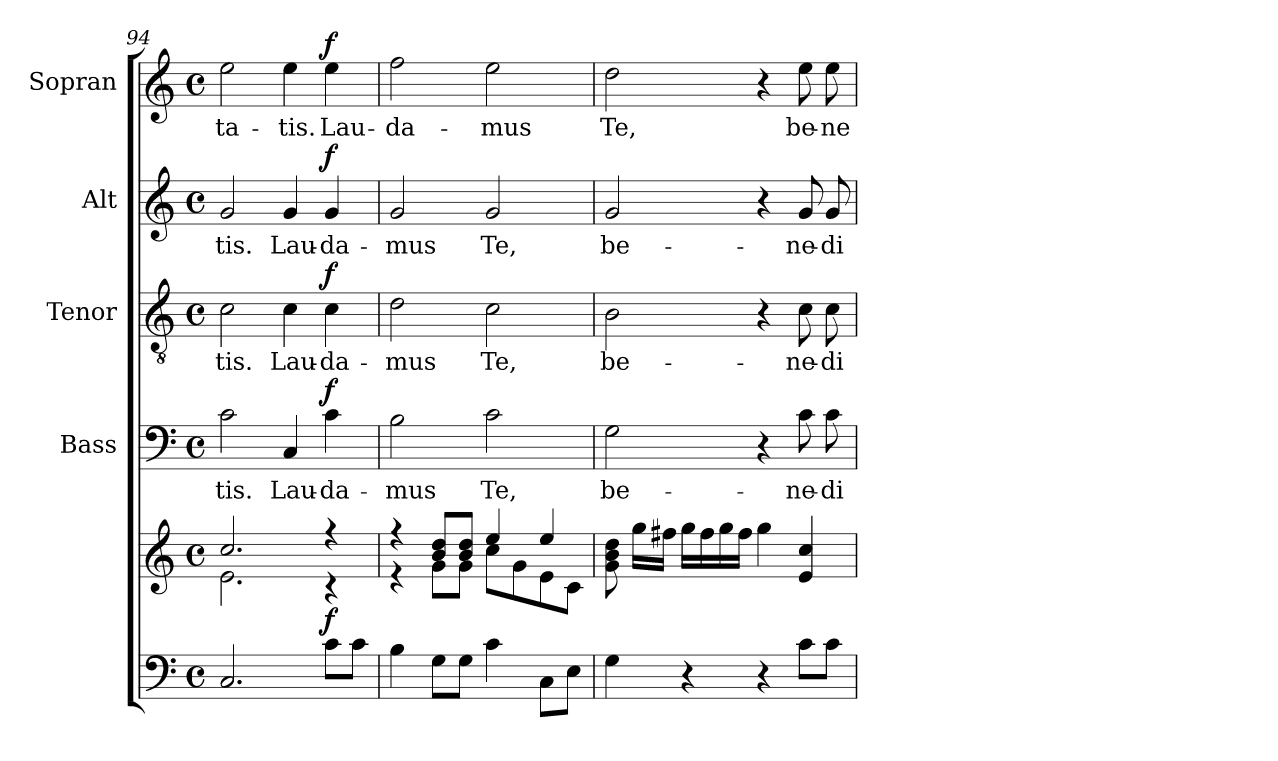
**kern	**kern	**dynam	**kern	**text	**dynam	**kern	**text	**dynam	**kern	**text	**dynam	**kern	**text	**dynam
*part5	*part5	*part5	*part4	*part4	*part4	*part3	*part3	*part3	*part2	*part2	*part2	*part1	*part1	*part1
*staff6	*staff5	*staff5/6	*staff4	*staff4	*staff4	*staff3	*staff3	*staff3	*staff2	*staff2	*staff2	*staff1	*staff1	*staff1
*	*	*	*I"Bass	*	*	*I"Tenor	*	*	*I"Alt	*	*	*I"Sopran	*	*
*	*	*	*I'B.	*	*	*I'T.	*	*	*I'A.	*	*	*I'S.	*	*
*clefF4	*clefG2	*	*clefF4	*	*	*clefGv2	*	*	*clefG2	*	*	*clefG2	*	*
*k[]	*k[]	*	*k[]	*	*	*k[]	*	*	*k[]	*	*	*k[]	*	*
*C:	*C:	*	*C:	*	*	*C:	*	*	*C:	*	*	*C:	*	*
*M4/4	*M4/4	*	*M4/4	*	*	*M4/4	*	*	*M4/4	*	*	*M4/4	*	*
*met(c)	*met(c)	*	*met(c)	*	*	*met(c)	*	*	*met(c)	*	*	*met(c)	*	*
=94	=94	=94	=94	=94	=94	=94	=94	=94	=94	=94	=94	=94	=94	=94
*	*^	*	*	*	*	*	*	*	*	*	*	*	*	*
!	!	!	!	!	!LO:LY:b	!	!	!LO:LY:b	!	!	!LO:LY:b	!	!	!LO:LY:b	!
2.C/	2.cc/	2.e\	.	2c\	-tis.	.	2c\	-tis.	.	2g/	-tis.	.	2ee\	-ta-	.
!	!	!	!	!	!LO:LY:b	!	!	!LO:LY:b	!	!	!LO:LY:b	!	!	!LO:LY:b	!
.	.	.	.	4C/	Lau-	.	4c\	Lau-	.	4g/	Lau-	.	4ee\	-tis.	.
!	!	!	!LO:DY:a=2	!	!LO:LY:b	!LO:DY:a	!	!LO:LY:b	!LO:DY:a	!	!LO:LY:b	!LO:DY:a	!	!LO:LY:b	!LO:DY:a
8c\L	4r	4r	f	4c\	-da-	f	4c\	-da-	f	4g/	-da-	f	4ee\	Lau-	f
8c\J	.	.	.	.	.	.	.	.	.	.	.	.	.	.	.
!!LO:PB:g=z
=95	=95	=95	=95	=95	=95	=95	=95	=95	=95	=95	=95	=95	=95	=95	=95
!	!	!	!	!	!LO:LY:b	!	!	!LO:LY:b	!	!	!LO:LY:b	!	!	!LO:LY:b	!
4B\	4r	4r	.	2B\	-mus	.	2d\	-mus	.	2g/	-mus	.	2ff\	-da-	.
8G\L	8b/ 8dd/L	8g\L	.	.	.	.	.	.	.	.	.	.	.	.	.
8G\J	8b/ 8dd/J	8g\J	.	.	.	.	.	.	.	.	.	.	.	.	.
!	!	!	!	!	!LO:LY:b	!	!	!LO:LY:b	!	!	!LO:LY:b	!	!	!LO:LY:b	!
4c\	4ee/	8cc\L	.	2c\	Te,	.	2c\	Te,	.	2g/	Te,	.	2ee\	-mus	.
.	.	8g\	.	.	.	.	.	.	.	.	.	.	.	.	.
8C\L	4ee/	8e\	.	.	.	.	.	.	.	.	.	.	.	.	.
8E\J	.	8c\J	.	.	.	.	.	.	.	.	.	.	.	.	.
=96	=96	=96	=96	=96	=96	=96	=96	=96	=96	=96	=96	=96	=96	=96	=96
!	!	!	!	!	!LO:LY:b	!	!	!LO:LY:b	!	!	!LO:LY:b	!	!	!LO:LY:b	!
*	*v	*v	*	*	*	*	*	*	*	*	*	*	*	*	*
4G\	8g\ 8b\ 8dd\	.	2G\	be-	.	2B\	be-	.	2g/	be-	.	2dd\	Te,	.
.	16gg\LL	.	.	.	.	.	.	.	.	.	.	.	.	.
.	16ff#X\JJ	.	.	.	.	.	.	.	.	.	.	.	.	.
4r	16gg\LL	.	.	.	.	.	.	.	.	.	.	.	.	.
.	16ff#\	.	.	.	.	.	.	.	.	.	.	.	.	.
.	16gg\	.	.	.	.	.	.	.	.	.	.	.	.	.
.	16ff#\JJ	.	.	.	.	.	.	.	.	.	.	.	.	.
4r	4gg\	.	4r	.	.	4r	.	.	4r	.	.	4r	.	.
!	!	!	!	!LO:LY:b	!	!	!LO:LY:b	!	!	!LO:LY:b	!	!	!LO:LY:b	!
8c\L	4e/ 4cc/	.	8c\	-ne-	.	8c\	-ne-	.	8g/	-ne-	.	8ee\	be-	.
!	!	!	!	!LO:LY:b	!	!	!LO:LY:b	!	!	!LO:LY:b	!	!	!LO:LY:b	!
8c\J	.	.	8c\	-di-	.	8c\	-di-	.	8g/	-di-	.	8ee\	-ne-	.
=	=	=	=	=	=	=	=	=	=	=	=	=	=	=
*-	*-	*-	*-	*-	*-	*-	*-	*-	*-	*-	*-	*-	*-	*-
